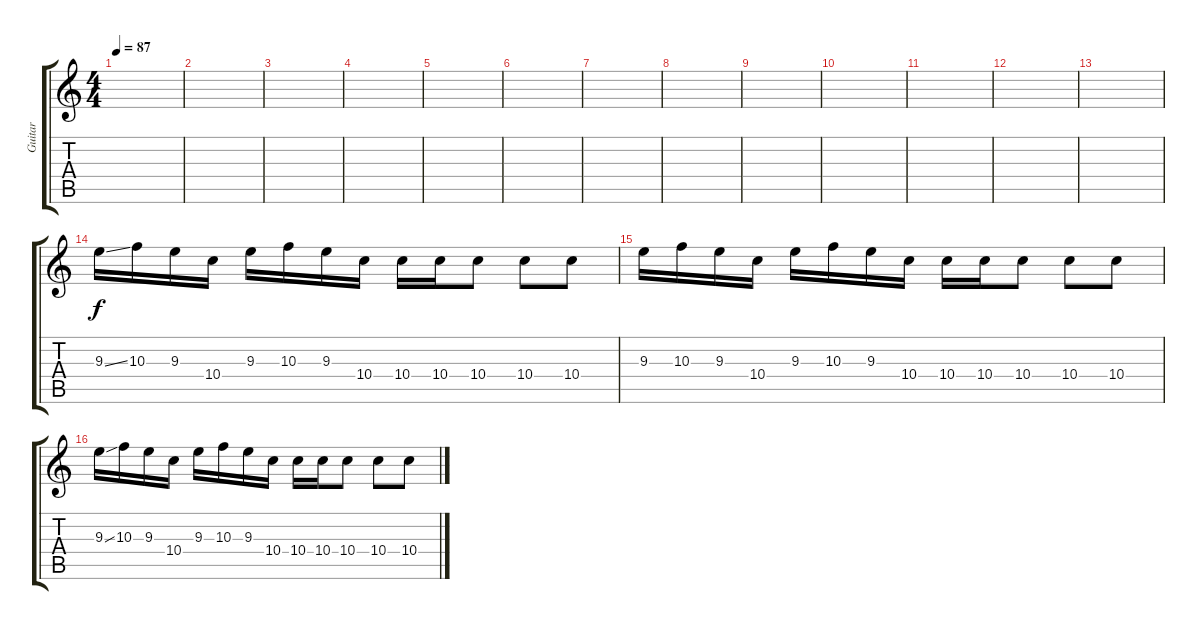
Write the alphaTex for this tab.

\track ("Guitar" "Guitar") {instrument distortionguitar}
\staff {score tabs}
\tuning (E4 B3 G3 D3 A2 E2) {hide}
\ts (4 4)
\tempo 87
\clef g2
\ks c
|
|
|
|
|
|
|
|
|
|
|
|
|
9.3{ss}.16 10.3.16 9.3.16 10.4.16 9.3.16 10.3.16 9.3.16 10.4.16 10.4.16 10.4.16 10.4.8 10.4.8 10.4.8 |
9.3.16 10.3.16 9.3.16 10.4.16 9.3.16 10.3.16 9.3.16 10.4.16 10.4.16 10.4.16 10.4.8 10.4.8 10.4.8 |
9.3{ss}.16 10.3.16 9.3.16 10.4.16 9.3.16 10.3.16 9.3.16 10.4.16 10.4.16 10.4.16 10.4.8 10.4.8 10.4.8
